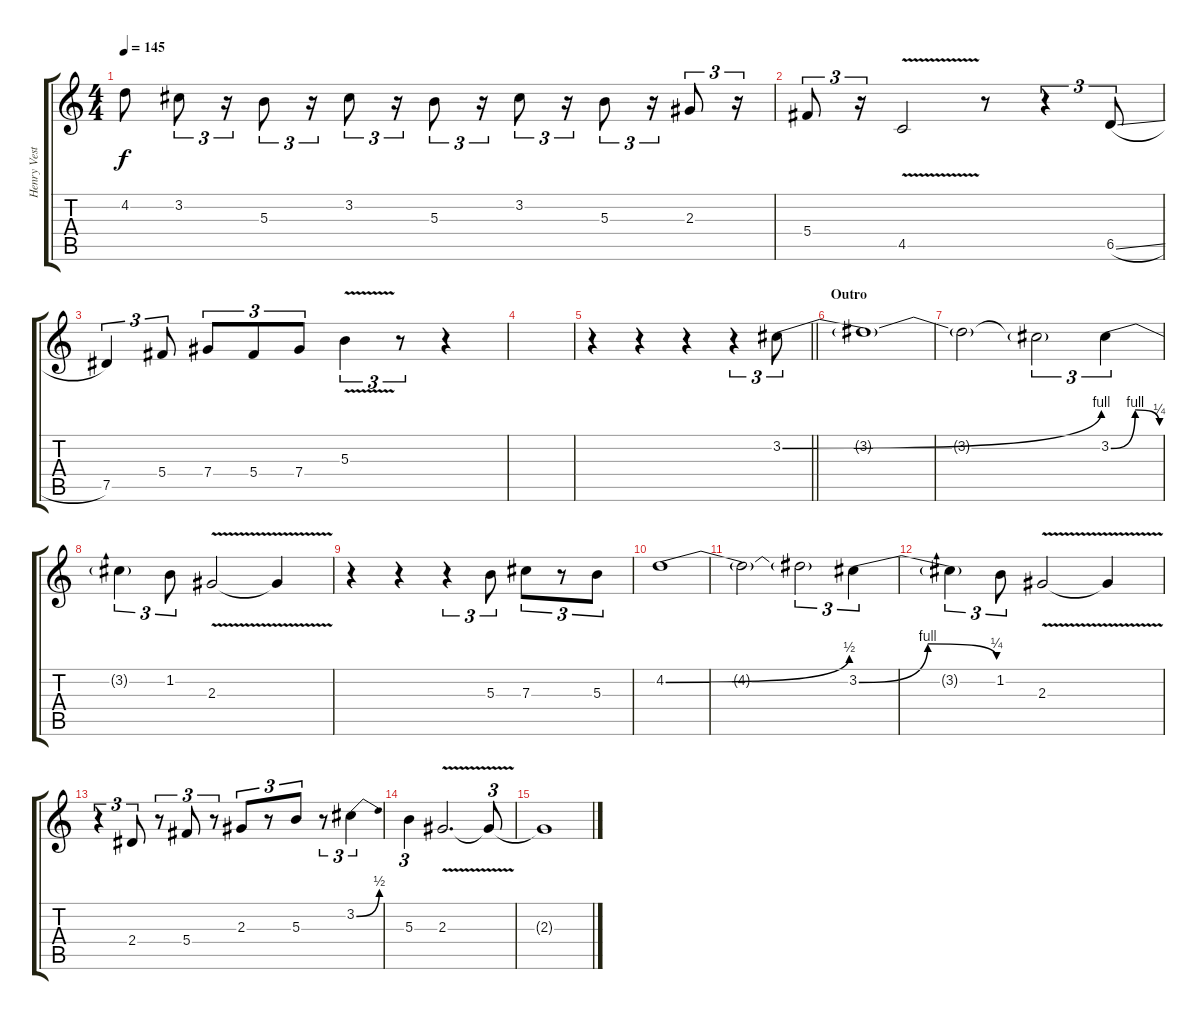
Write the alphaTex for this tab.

\track ("Henry Vestine" "Henry Vest") {instrument overdrivenguitar}
\staff {score tabs}
\tuning (Eb4 Bb3 Gb3 Db3 Ab2 Eb2) {hide}
\ts (4 4)
\tempo 145
\clef g2
\ks c
4.2{t}.8{dy f} 3.2.8{tu (3 2)} r.16{tu (3 2)} 5.3.8{tu (3 2)} r.16{tu (3 2)} 3.2.8{tu (3 2)} r.16{tu (3 2)} 5.3.8{tu (3 2)} r.16{tu (3 2)} 3.2.8{tu (3 2)} r.16{tu (3 2)} 5.3.8{tu (3 2)} r.16{tu (3 2)} 2.3.8{tu (3 2)} r.16{tu (3 2)} |
5.4.8{tu (3 2)} r.16{tu (3 2)} 4.5{v}.2 r.8 r.4{tu (3 2)} 6.5{sl}.8{tu (3 2)} |
7.5.4{tu (3 2)} 5.4.8{tu (3 2)} 7.4.8{tu (3 2)} 5.4.8{tu (3 2)} 7.4.8{tu (3 2)} 5.3{v}.4{tu (3 2)} r.8{tu (3 2)} r.4 |
|
\barLineRight lightlight
r.4 r.4 r.4 r.4{tu (3 2)} 3.2{be (bend 0 0 60 4)}.8{tu (3 2)} |
\section ("" "Outro")
3.2{t}.1 |
3.2{t}.2 3.2{t}.2{tu (3 2)} 3.2{be (bendrelease 0 0 30 4 30 4 60 1)}.4{tu (3 2)} |
3.2{t}.4{tu (3 2)} 1.2.8{tu (3 2)} 2.3{v}.2 2.3{t}.4 |
r.4 r.4 r.4{tu (3 2)} 5.3.8{tu (3 2)} 7.3.8{tu (3 2)} r.8{tu (3 2)} 5.3.8{tu (3 2)} |
4.2{be (bend 0 0 60 2)}.1 |
4.2{t}.2 4.2{t}.2{tu (3 2)} 3.2{be (bendrelease 0 0 30 4 30 4 60 1)}.4{tu (3 2)} |
3.2{t}.4{tu (3 2)} 1.2.8{tu (3 2)} 2.3{v}.2 2.3{t}.4 |
r.4{tu (3 2)} 2.4.8{tu (3 2)} r.8{tu (3 2)} 5.4.8{tu (3 2)} r.8{tu (3 2)} 2.3.8{tu (3 2)} r.8{tu (3 2)} 5.3.8{tu (3 2)} r.8{tu (3 2)} 3.2{be (bend 0 0 60 2)}.4{tu (3 2)} |
5.3.4{tu (3 2)} 2.3{v}.2{d} 2.3{t}.8{tu (3 2)} |
2.3{t}.1
